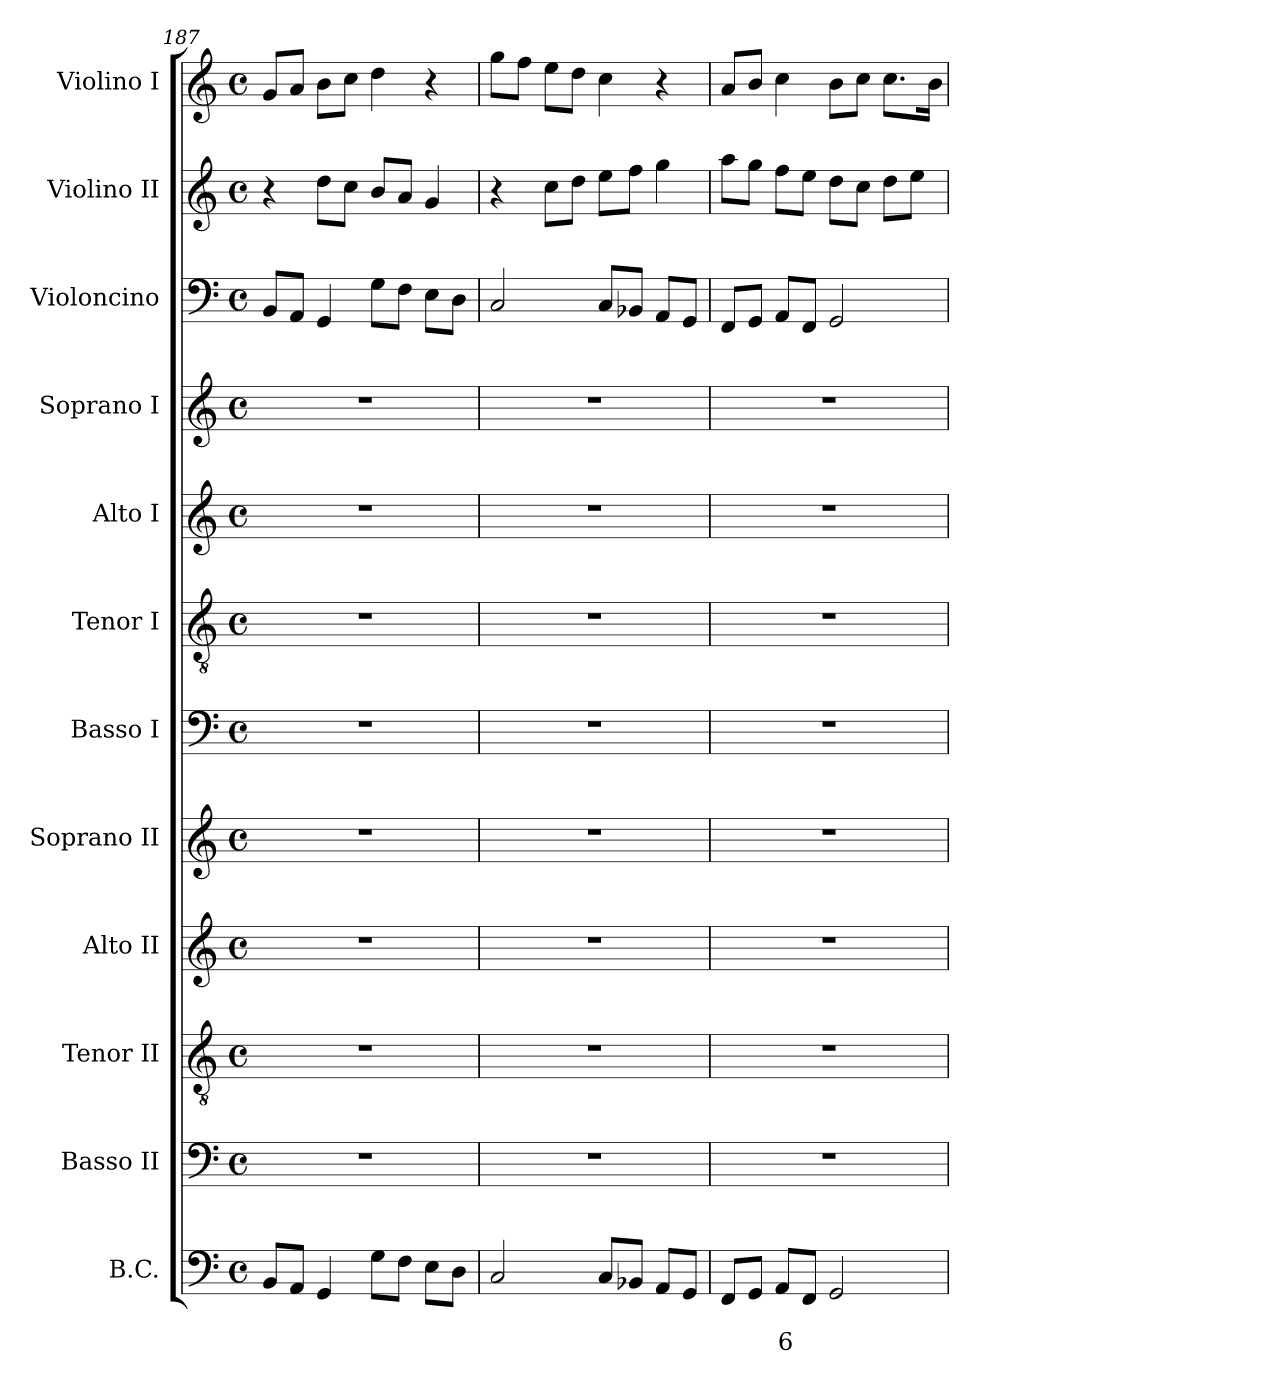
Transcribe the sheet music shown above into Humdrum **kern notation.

**kern	**text	**text	**kern	**kern	**kern	**kern	**kern	**kern	**kern	**kern	**kern	**kern	**kern
*part12	*part12	*part12	*part11	*part10	*part9	*part8	*part7	*part6	*part5	*part4	*part3	*part2	*part1
*staff12	*staff12	*staff12	*staff11	*staff10	*staff9	*staff8	*staff7	*staff6	*staff5	*staff4	*staff3	*staff2	*staff1
*I"B.C.	*	*	*I"Basso II	*I"Tenor II	*I"Alto II	*I"Soprano II	*I"Basso I	*I"Tenor I	*I"Alto I	*I"Soprano I	*I"Violoncino	*I"Violino II	*I"Violino I
*I'BC	*	*	*I'B 2	*I'T 2	*I'A 2	*I'S 2	*I'B 1	*I'T 1	*I'A 1	*I'S 1	*I'Vc.	*I'Vln. II	*I'Vln. I
*clefF4	*	*	*clefF4	*clefGv2	*clefG2	*clefG2	*clefF4	*clefGv2	*clefG2	*clefG2	*clefF4	*clefG2	*clefG2
*k[]	*	*	*k[]	*k[]	*k[]	*k[]	*k[]	*k[]	*k[]	*k[]	*k[]	*k[]	*k[]
*C:	*	*	*C:	*C:	*C:	*C:	*C:	*C:	*C:	*C:	*C:	*C:	*C:
*M4/4	*	*	*M4/4	*M4/4	*M4/4	*M4/4	*M4/4	*M4/4	*M4/4	*M4/4	*M4/4	*M4/4	*M4/4
*met(c)	*	*	*met(c)	*met(c)	*met(c)	*met(c)	*met(c)	*met(c)	*met(c)	*met(c)	*met(c)	*met(c)	*met(c)
=187	=187	=187	=187	=187	=187	=187	=187	=187	=187	=187	=187	=187	=187
8BB/L	.	.	1r	1r	1r	1r	1r	1r	1r	1r	8BB/L	4r	8g/L
8AA/J	.	.	.	.	.	.	.	.	.	.	8AA/J	.	8a/J
4GG/	.	.	.	.	.	.	.	.	.	.	4GG/	8dd\L	8b\L
.	.	.	.	.	.	.	.	.	.	.	.	8cc\J	8cc\J
8G\L	.	.	.	.	.	.	.	.	.	.	8G\L	8b/L	4dd\
8F\J	.	.	.	.	.	.	.	.	.	.	8F\J	8a/J	.
8E\L	.	.	.	.	.	.	.	.	.	.	8E\L	4g/	4r
8D\J	.	.	.	.	.	.	.	.	.	.	8D\J	.	.
=188	=188	=188	=188	=188	=188	=188	=188	=188	=188	=188	=188	=188	=188
2C/	.	.	1r	1r	1r	1r	1r	1r	1r	1r	2C/	4r	8gg\L
.	.	.	.	.	.	.	.	.	.	.	.	.	8ff\J
.	.	.	.	.	.	.	.	.	.	.	.	8cc\L	8ee\L
.	.	.	.	.	.	.	.	.	.	.	.	8dd\J	8dd\J
8C/L	.	.	.	.	.	.	.	.	.	.	8C/L	8ee\L	4cc\
8BB-X/J	.	.	.	.	.	.	.	.	.	.	8BB-X/J	8ff\J	.
8AA/L	.	.	.	.	.	.	.	.	.	.	8AA/L	4gg\	4r
8GG/J	.	.	.	.	.	.	.	.	.	.	8GG/J	.	.
=189	=189	=189	=189	=189	=189	=189	=189	=189	=189	=189	=189	=189	=189
8FF/L	.	.	1r	1r	1r	1r	1r	1r	1r	1r	8FF/L	8aa\L	8a/L
8GG/J	.	.	.	.	.	.	.	.	.	.	8GG/J	8gg\J	8b/J
!	!	!LO:LY:b	!	!	!	!	!	!	!	!	!	!	!
8AA/L	.	6	.	.	.	.	.	.	.	.	8AA/L	8ff\L	4cc\
8FF/J	.	.	.	.	.	.	.	.	.	.	8FF/J	8ee\J	.
2GG/	.	.	.	.	.	.	.	.	.	.	2GG/	8dd\L	8b\L
.	.	.	.	.	.	.	.	.	.	.	.	8cc\J	8cc\J
.	.	.	.	.	.	.	.	.	.	.	.	8dd\L	8.cc\L
.	.	.	.	.	.	.	.	.	.	.	.	8ee\J	.
.	.	.	.	.	.	.	.	.	.	.	.	.	16b\Jk
=	=	=	=	=	=	=	=	=	=	=	=	=	=
*-	*-	*-	*-	*-	*-	*-	*-	*-	*-	*-	*-	*-	*-
